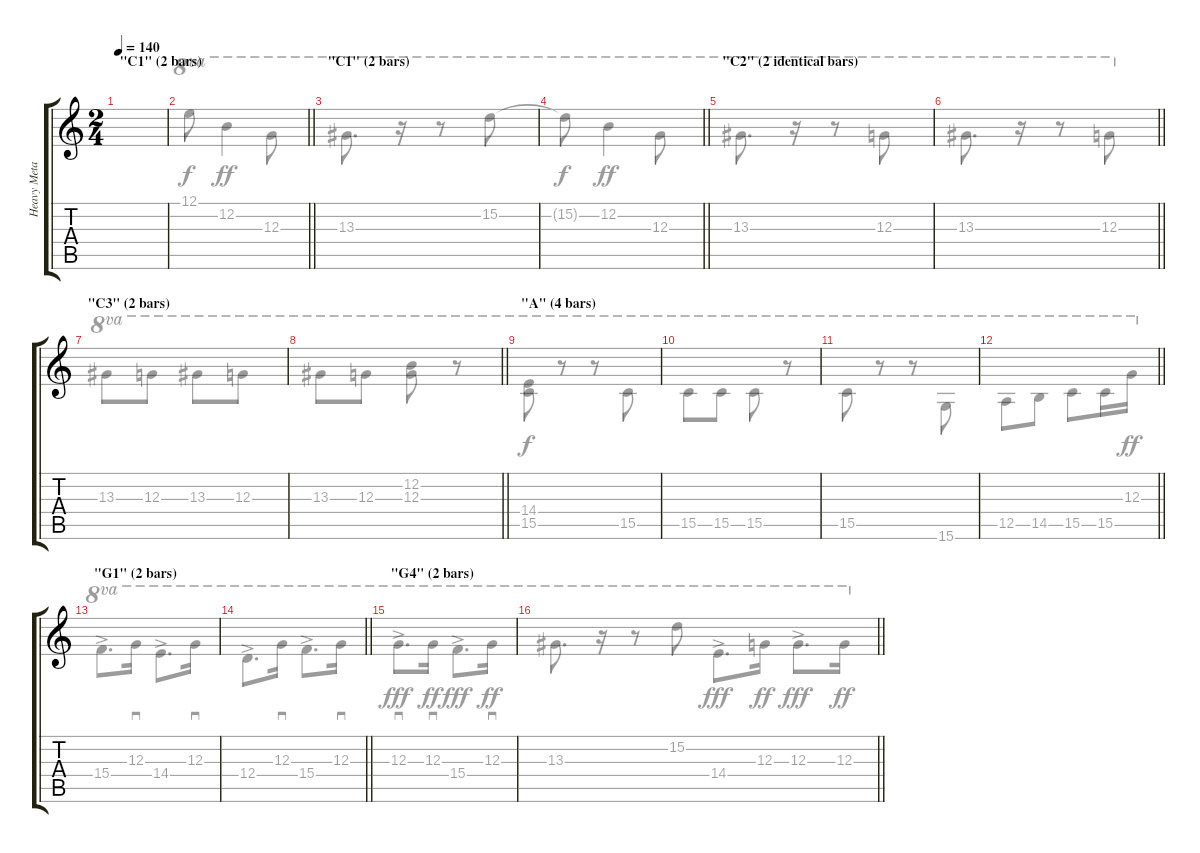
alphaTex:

\track ("Heavy Metal Bass" "Heavy Meta") {instrument distortionguitar}
\staff {score tabs}
\tuning (E4 B3 G3 D3 A2 E2) {hide}
\voice
\ts (2 4)
\section ("" "\"C1\" (2 bars)")
\tempo 140
\clef g2
\ks c
|
\barLineRight lightlight
|
\section ("" "\"C1\" (2 bars)")
|
\barLineRight lightlight
|
\section ("" "\"C2\" (2 identical bars)")
|
\barLineRight lightlight
|
\section ("" "\"C3\" (2 bars)")
|
\barLineRight lightlight
|
\section ("" "\"A\" (4 bars)")
|
|
|
\barLineRight lightlight
|
\section ("" "\"G1\" (2 bars)")
|
\barLineRight lightlight
|
\section ("" "\"G4\" (2 bars)")
|
\barLineRight lightlight
\voice
\clef g2
\ks c
13.3.8{d ot 8va dy ff} r.16{ot 8va} r.8{ot 8va} 15.2.8{ot 8va} |
\barLineRight lightlight
12.1{t}.8{ot 8va dy f} 12.2.4{ot 8va dy ff} 12.3.8{ot 8va} |
13.3.8{d ot 8va} r.16{ot 8va} r.8{ot 8va} 15.2.8{ot 8va} |
\barLineRight lightlight
15.2{t}.8{ot 8va dy f} 12.2.4{ot 8va dy ff} 12.3.8{ot 8va} |
13.3.8{d ot 8va} r.16{ot 8va} r.8{ot 8va} 12.3.8{ot 8va} |
\barLineRight lightlight
13.3.8{d ot 8va} r.16{ot 8va} r.8{ot 8va} 12.3.8{ot 8va} |
13.3.8{ot 8va} 12.3.8{ot 8va} 13.3.8{ot 8va} 12.3.8{ot 8va} |
\barLineRight lightlight
13.3.8{ot 8va} 12.3.8{ot 8va} (12.2 12.3).8{ot 8va} r.8{ot 8va} |
(14.4 15.5).8{ot 8va dy f} r.8{ot 8va} r.8{ot 8va} 15.5.8{ot 8va} |
15.5.8{ot 8va} 15.5.8{ot 8va} 15.5.8{ot 8va} r.8{ot 8va} |
15.5.8{ot 8va} r.8{ot 8va} r.8{ot 8va} 15.6.8{ot 8va} |
\barLineRight lightlight
12.5.8{ot 8va} 14.5.8{ot 8va} 15.5.8{ot 8va} 15.5.16{ot 8va} 12.3.16{ot 8va dy ff} |
15.4{ac}.8{d ot 8va} 12.3.16{sd ot 8va} 14.4{ac}.8{d ot 8va} 12.3.16{sd ot 8va} |
\barLineRight lightlight
12.4{ac}.8{d ot 8va} 12.3.16{sd ot 8va} 15.4{ac}.8{d ot 8va} 12.3.16{sd ot 8va} |
12.3{ac}.8{d sd ot 8va dy fff} 12.3.16{sd ot 8va dy ff} 15.4{ac}.8{d ot 8va dy fff} 12.3.16{sd ot 8va dy ff} |
\barLineRight lightlight
14.4{ac}.8{d ot 8va dy fff} 12.3.16{ot 8va dy ff} 12.3{ac}.8{d ot 8va dy fff} 12.3.16{ot 8va dy ff}
